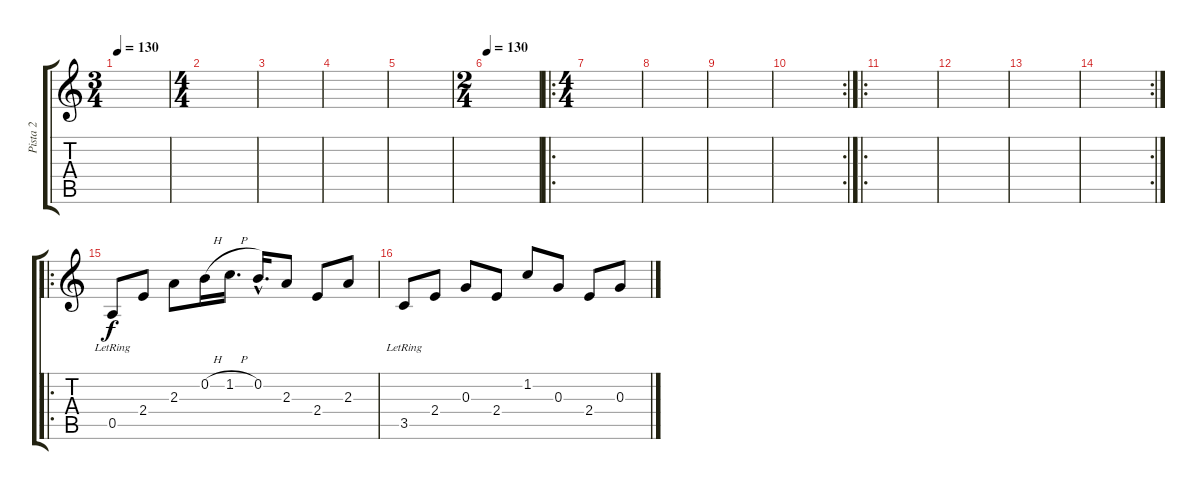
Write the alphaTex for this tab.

\track ("Pista 2" "Pista 2") {instrument acousticguitarsteel}
\staff {score tabs}
\tuning (E4 B3 G3 D3 A2 E2) {hide}
\ts (3 4)
\tempo 130
\tempo 110
\tempo 130
\clef g2
\ks c
|
\ts (4 4)
|
|
|
|
\ts (2 4)
\tempo 130
|
\ro
\ts (4 4)
|
|
|
\rc 2
|
\ro
|
|
|
\rc 2
|
\ro
0.5{lr}.8 2.4.8 2.3.8 0.2{h}.16 1.2{h}.16{d} 0.2{hac}.16{d} 2.3.8 2.4.8 2.3.8 |
3.5{lr}.8 2.4.8 0.3.8 2.4.8 1.2.8 0.3.8 2.4.8 0.3.8
